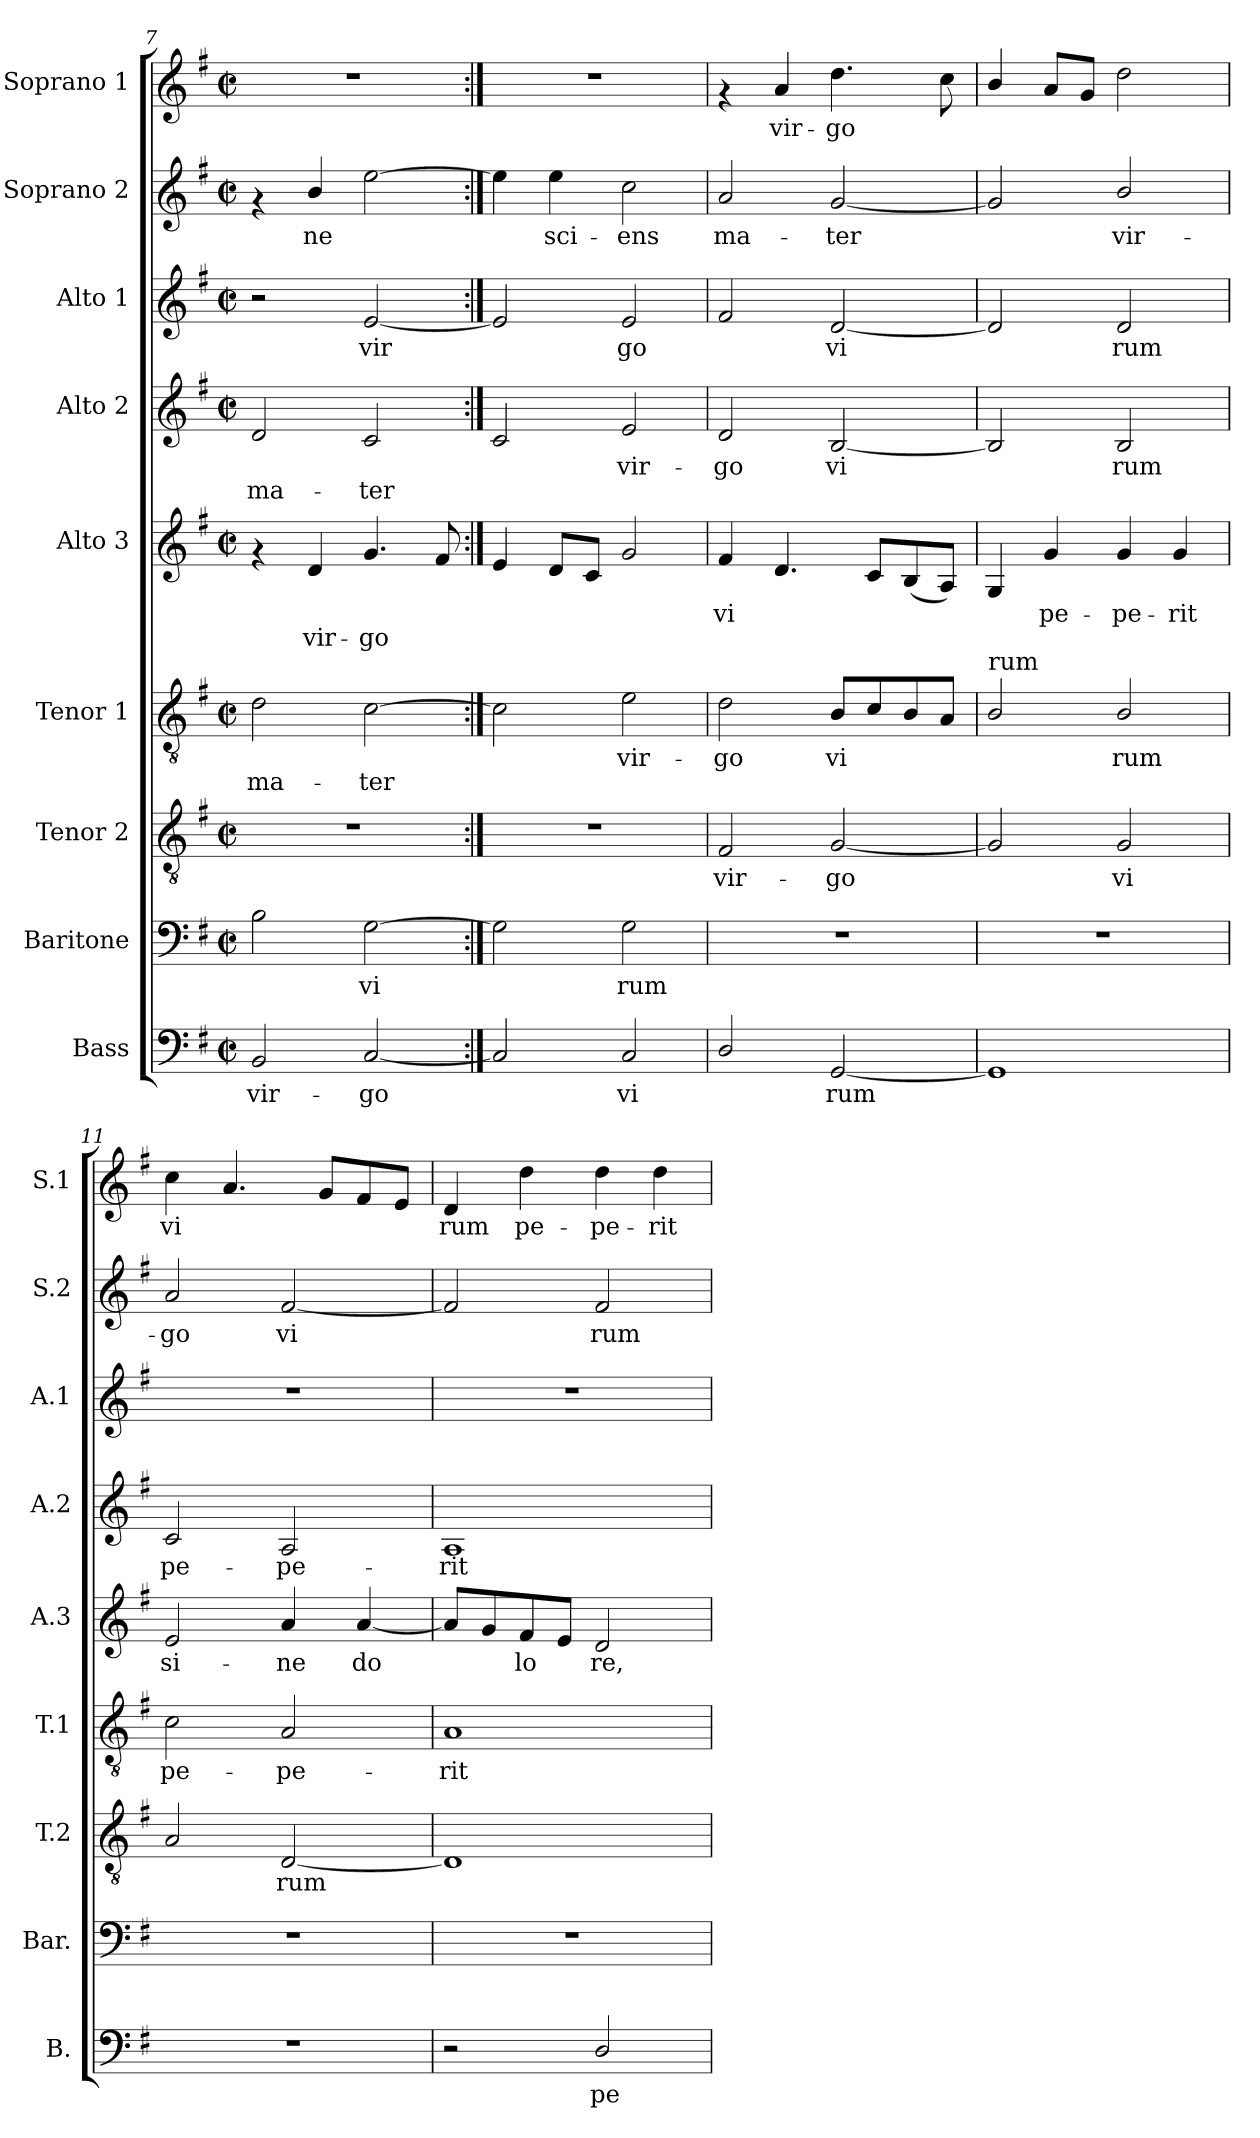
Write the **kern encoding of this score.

**kern	**text	**kern	**text	**kern	**text	**kern	**text	**text	**kern	**text	**text	**kern	**text	**text	**kern	**text	**kern	**text	**kern	**text
*part9	*part9	*part8	*part8	*part7	*part7	*part6	*part6	*part6	*part5	*part5	*part5	*part4	*part4	*part4	*part3	*part3	*part2	*part2	*part1	*part1
*staff9	*staff9	*staff8	*staff8	*staff7	*staff7	*staff6	*staff6	*staff6	*staff5	*staff5	*staff5	*staff4	*staff4	*staff4	*staff3	*staff3	*staff2	*staff2	*staff1	*staff1
*I"Bass	*	*I"Baritone	*	*I"Tenor 2	*	*I"Tenor 1	*	*	*I"Alto 3	*	*	*I"Alto 2	*	*	*I"Alto 1	*	*I"Soprano 2	*	*I"Soprano 1	*
*I'B.	*	*I'Bar.	*	*I'T.2	*	*I'T.1	*	*	*I'A.3	*	*	*I'A.2	*	*	*I'A.1	*	*I'S.2	*	*I'S.1	*
*clefF4	*	*clefF4	*	*clefGv2	*	*clefGv2	*	*	*clefG2	*	*	*clefG2	*	*	*clefG2	*	*clefG2	*	*clefG2	*
*k[f#]	*	*k[f#]	*	*k[f#]	*	*k[f#]	*	*	*k[f#]	*	*	*k[f#]	*	*	*k[f#]	*	*k[f#]	*	*k[f#]	*
*G:	*	*G:	*	*G:	*	*G:	*	*	*G:	*	*	*G:	*	*	*G:	*	*G:	*	*G:	*
*M2/2	*	*M2/2	*	*M2/2	*	*M2/2	*	*	*M2/2	*	*	*M2/2	*	*	*M2/2	*	*M2/2	*	*M2/2	*
*met(c|)	*	*met(c|)	*	*met(c|)	*	*met(c|)	*	*	*met(c|)	*	*	*met(c|)	*	*	*met(c|)	*	*met(c|)	*	*met(c|)	*
=7	=7	=7	=7	=7	=7	=7	=7	=7	=7	=7	=7	=7	=7	=7	=7	=7	=7	=7	=7	=7
!	!LO:LY:b:cj	!	!LO:LY:b:cj	!	!	!	!LO:LY:b:cj	!LO:LY:b:cj	!	!	!	!	!LO:LY:b:cj	!LO:LY:b:cj	!	!	!	!	!	!
2BB/	vir-	2B\	.	1r	.	2d\	.	ma-	4rf	.	.	2d/	.	ma-	2r	.	4rf	.	1r	.
!	!	!	!	!	!	!	!	!	!	!LO:LY:b:cj	!LO:LY:b:cj	!	!	!	!	!	!	!LO:LY:b:cj	!	!
.	.	.	.	.	.	.	.	.	4d/	.	vir-	.	.	.	.	.	4b/	ne-	.	.
!	!LO:LY:b:cj	!	!LO:LY:b:cj	!	!	!	!LO:LY:b:cj	!LO:LY:b:cj	!	!LO:LY:b:cj	!LO:LY:b:cj	!	!LO:LY:b:cj	!LO:LY:b:cj	!	!LO:LY:b:cj	!	!LO:LY:b:cj	!	!
[<2C/	-go	[<2G\	vi-	.	.	[<2c\	-	ter	4.g/	-	go	2c/	-	ter	[<2e/	vir-	[<2ee\	--	.	.
!	!	!	!	!	!	!	!	!	!	!LO:LY:b:cj	!LO:LY:b:cj	!	!	!	!	!	!	!	!	!
.	.	.	.	.	.	.	.	.	8f#/	.	.	.	.	.	.	.	.	.	.	.
!!LO:PB:g=z
=8:|!	=8:|!	=8:|!	=8:|!	=8:|!	=8:|!	=8:|!	=8:|!	=8:|!	=8:|!	=8:|!	=8:|!	=8:|!	=8:|!	=8:|!	=8:|!	=8:|!	=8:|!	=8:|!	=8:|!	=8:|!
!	!LO:LY:b:cj	!	!LO:LY:b:cj	!	!	!	!LO:LY:b:cj	!	!	!LO:LY:b:cj	!	!	!LO:LY:b:cj	!	!	!LO:LY:b:cj	!	!LO:LY:b:cj	!	!
2C/]	.	2G\]	--	1r	.	2c\]	.	.	4e/	.	.	2c/	.	.	2e/]	--	4ee\]	--	1r	.
!	!	!	!	!	!	!	!	!	!	!LO:LY:b:cj	!	!	!	!	!	!	!	!LO:LY:b:cj	!	!
.	.	.	.	.	.	.	.	.	8d/L	.	.	.	.	.	.	.	4ee\	-sci-	.	.
!	!	!	!	!	!	!	!	!	!	!LO:LY:b:cj	!	!	!	!	!	!	!	!	!	!
.	.	.	.	.	.	.	.	.	8c/J	.	.	.	.	.	.	.	.	.	.	.
!	!LO:LY:b:cj	!	!LO:LY:b:cj	!	!	!	!LO:LY:b:cj	!	!	!LO:LY:b:cj	!	!	!LO:LY:b:cj	!	!	!LO:LY:b:cj	!	!LO:LY:b:cj	!	!
2C/	vi-	2G\	-rum	.	.	2e\	vir-	.	2g/	.	.	2e/	vir-	.	2e/	-go	2cc\	-ens	.	.
=9	=9	=9	=9	=9	=9	=9	=9	=9	=9	=9	=9	=9	=9	=9	=9	=9	=9	=9	=9	=9
!	!LO:LY:b:cj	!	!	!	!LO:LY:b:cj	!	!LO:LY:b:cj	!	!	!LO:LY:b:cj	!	!	!LO:LY:b:cj	!	!	!LO:LY:b:cj	!	!LO:LY:b:cj	!	!
2D/	--	1r	.	2F#/	vir-	2d\	-go	.	4f#/	vi-	.	2d/	-go	.	2f#/	.	2a/	ma-	4rf	.
!	!	!	!	!	!	!	!	!	!	!LO:LY:b:cj	!	!	!	!	!	!	!	!	!	!LO:LY:b:cj
.	.	.	.	.	.	.	.	.	4.d/	--	.	.	.	.	.	.	.	.	4a/	vir-
!	!LO:LY:b:cj	!	!	!	!LO:LY:b:cj	!	!LO:LY:b:cj	!	!	!	!	!	!LO:LY:b:cj	!	!	!LO:LY:b:cj	!	!LO:LY:b:cj	!	!LO:LY:b:cj
[<2GG/	-rum	.	.	[<2G/	-go	8B/L	vi-	.	.	.	.	[<2B/	vi-	.	[<2d/	vi-	[<2g/	-ter	4.dd\	-go
!	!	!	!	!	!	!	!LO:LY:b:cj	!	!	!LO:LY:b:cj	!	!	!	!	!	!	!	!	!	!
.	.	.	.	.	.	8c/	--	.	8c/L	--	.	.	.	.	.	.	.	.	.	.
!	!	!	!	!	!	!	!LO:LY:b:cj	!	!	!LO:LY:b:cj	!	!	!	!	!	!	!	!	!	!
.	.	.	.	.	.	8B/	--	.	(>8B/	--	.	.	.	.	.	.	.	.	.	.
!	!	!	!	!	!	!	!LO:LY:b:cj	!	!	!LO:LY:b:cj	!	!	!	!	!	!	!	!	!	!LO:LY:b:cj
.	.	.	.	.	.	8A/J	--	.	8A/J)	--	.	.	.	.	.	.	.	.	8cc\	.
=10	=10	=10	=10	=10	=10	=10	=10	=10	=10	=10	=10	=10	=10	=10	=10	=10	=10	=10	=10	=10
!	!	!	!	!	!	!LO:TX:a:t=rum	!	!	!	!	!	!	!	!	!	!	!	!	!	!
!	!LO:LY:b:cj	!	!	!	!LO:LY:b:cj	!	!LO:LY:b:cj	!	!	!LO:LY:b:cj	!	!	!LO:LY:b:cj	!	!	!LO:LY:b:cj	!	!LO:LY:b:cj	!	!LO:LY:b:cj
1GG]	.	1r	.	2G/]	.	2B/	--	.	4G/	--	.	2B/]	--	.	2d/]	--	2g/]	.	4b/	.
!	!	!	!	!	!	!	!	!	!	!LO:LY:b:cj	!	!	!	!	!	!	!	!	!	!LO:LY:b:cj
.	.	.	.	.	.	.	.	.	4g/	-pe-	.	.	.	.	.	.	.	.	8a/L	.
!	!	!	!	!	!	!	!	!	!	!	!	!	!	!	!	!	!	!	!	!LO:LY:b:cj
.	.	.	.	.	.	.	.	.	.	.	.	.	.	.	.	.	.	.	8g/J	.
!	!	!	!	!	!LO:LY:b:cj	!	!LO:LY:b:cj	!	!	!LO:LY:b:cj	!	!	!LO:LY:b:cj	!	!	!LO:LY:b:cj	!	!LO:LY:b:cj	!	!LO:LY:b:cj
.	.	.	.	2G/	vi-	2B/	-rum	.	4g/	-pe-	.	2B/	-rum	.	2d/	-rum	2b/	vir-	2dd\	.
!	!	!	!	!	!	!	!	!	!	!LO:LY:b:cj	!	!	!	!	!	!	!	!	!	!
.	.	.	.	.	.	.	.	.	4g/	-rit	.	.	.	.	.	.	.	.	.	.
=11	=11	=11	=11	=11	=11	=11	=11	=11	=11	=11	=11	=11	=11	=11	=11	=11	=11	=11	=11	=11
!	!	!	!	!	!LO:LY:b:cj	!	!LO:LY:b:cj	!	!	!LO:LY:b:cj	!	!	!LO:LY:b:cj	!	!	!	!	!LO:LY:b:cj	!	!LO:LY:b:cj
1r	.	1r	.	2A/	--	2c\	pe-	.	2e/	si-	.	2c/	pe-	.	1r	.	2a/	-go	4cc\	vi-
!	!	!	!	!	!	!	!	!	!	!	!	!	!	!	!	!	!	!	!	!LO:LY:b:cj
.	.	.	.	.	.	.	.	.	.	.	.	.	.	.	.	.	.	.	4.a/	--
!	!	!	!	!	!LO:LY:b:cj	!	!LO:LY:b:cj	!	!	!LO:LY:b:cj	!	!	!LO:LY:b:cj	!	!	!	!	!LO:LY:b:cj	!	!
.	.	.	.	[<2D/	-rum	2A/	-pe-	.	4a/	-ne	.	2A/	-pe-	.	.	.	[<2f#/	vi-	.	.
!	!	!	!	!	!	!	!	!	!	!	!	!	!	!	!	!	!	!	!	!LO:LY:b:cj
.	.	.	.	.	.	.	.	.	.	.	.	.	.	.	.	.	.	.	8g/L	--
!	!	!	!	!	!	!	!	!	!	!LO:LY:b:cj	!	!	!	!	!	!	!	!	!	!LO:LY:b:cj
.	.	.	.	.	.	.	.	.	[<4a/	do-	.	.	.	.	.	.	.	.	8f#/	--
!	!	!	!	!	!	!	!	!	!	!	!	!	!	!	!	!	!	!	!	!LO:LY:b:cj
.	.	.	.	.	.	.	.	.	.	.	.	.	.	.	.	.	.	.	8e/J	--
=12	=12	=12	=12	=12	=12	=12	=12	=12	=12	=12	=12	=12	=12	=12	=12	=12	=12	=12	=12	=12
!	!	!	!	!	!LO:LY:b:cj	!	!LO:LY:b:cj	!	!	!LO:LY:b:cj	!	!	!LO:LY:b:cj	!	!	!	!	!LO:LY:b:cj	!	!LO:LY:b:cj
2r	.	1r	.	1D]	.	1A	-rit	.	8a/L]	--	.	1A	-rit	.	1r	.	2f#/]	--	4d/	-rum
!	!	!	!	!	!	!	!	!	!	!LO:LY:b:cj	!	!	!	!	!	!	!	!	!	!
.	.	.	.	.	.	.	.	.	8g/	--	.	.	.	.	.	.	.	.	.	.
!	!	!	!	!	!	!	!	!	!	!LO:LY:b:cj	!	!	!	!	!	!	!	!	!	!LO:LY:b:cj
.	.	.	.	.	.	.	.	.	8f#/	-lo-	.	.	.	.	.	.	.	.	4dd\	pe-
!	!	!	!	!	!	!	!	!	!	!LO:LY:b:cj	!	!	!	!	!	!	!	!	!	!
.	.	.	.	.	.	.	.	.	8e/J	--	.	.	.	.	.	.	.	.	.	.
!	!LO:LY:b:cj	!	!	!	!	!	!	!	!	!LO:LY:b:cj	!	!	!	!	!	!	!	!LO:LY:b:cj	!	!LO:LY:b:cj
2D/	pe-	.	.	.	.	.	.	.	2d/	-re,	.	.	.	.	.	.	2f#/	-rum	4dd\	-pe-
!	!	!	!	!	!	!	!	!	!	!	!	!	!	!	!	!	!	!	!	!LO:LY:b:cj
.	.	.	.	.	.	.	.	.	.	.	.	.	.	.	.	.	.	.	4dd\	-rit
=	=	=	=	=	=	=	=	=	=	=	=	=	=	=	=	=	=	=	=	=
*-	*-	*-	*-	*-	*-	*-	*-	*-	*-	*-	*-	*-	*-	*-	*-	*-	*-	*-	*-	*-
